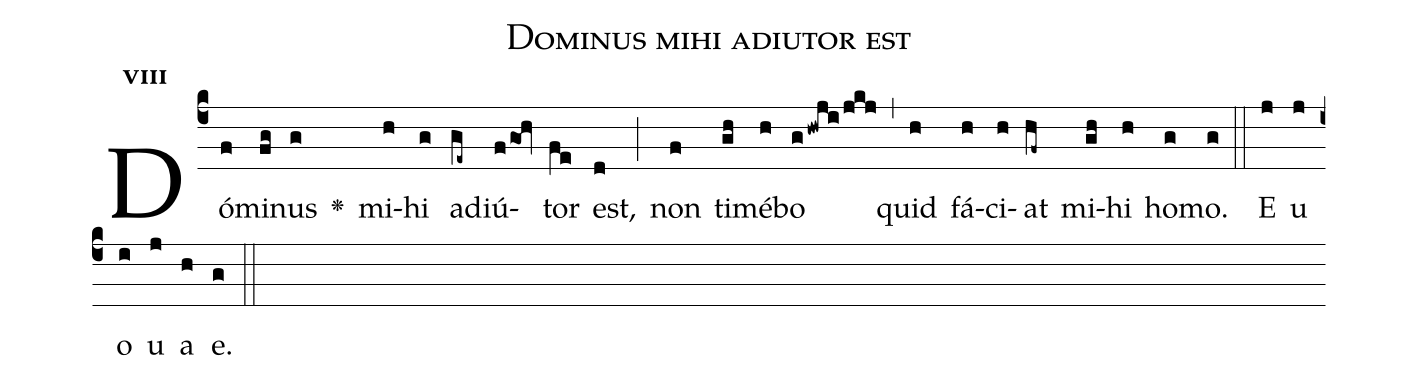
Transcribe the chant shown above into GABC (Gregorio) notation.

name:Dominus mihi adiutor est;
office-part:Antiphona;
mode:8;
%%
initial-style: 1;
name: Dominus mihi adiutor est;
book: Antiphonae & Responsoria/Tomus III, p. 34;
occasion: Psalterium Hebdomada II Dominica;
office-part: Laudes Ant 1;
user-notes: ;
commentary: ;
annotation: 8g;
centering-scheme: english; mihi homo.fontsize: 12;
font: OFLSortsMillGoudy;
height: 11;
width: 4.5;
%%
(c4)Dó(f)mi(fg)nus(g) <v>\greheightstar</v>() mi(h)hi(g) ad(ge~)iú(fgoh)tor(fe) est,(d) (;) non(f) ti(gh)mé(h)bo(ghwji/jkj) (,) quid(h) fá(h)ci(h)at(hf~) mi(gh)hi(h) ho(g)mo.(g) (::)
E(j) u(j) o(i) u(j) a(h) e.(g) (::)
